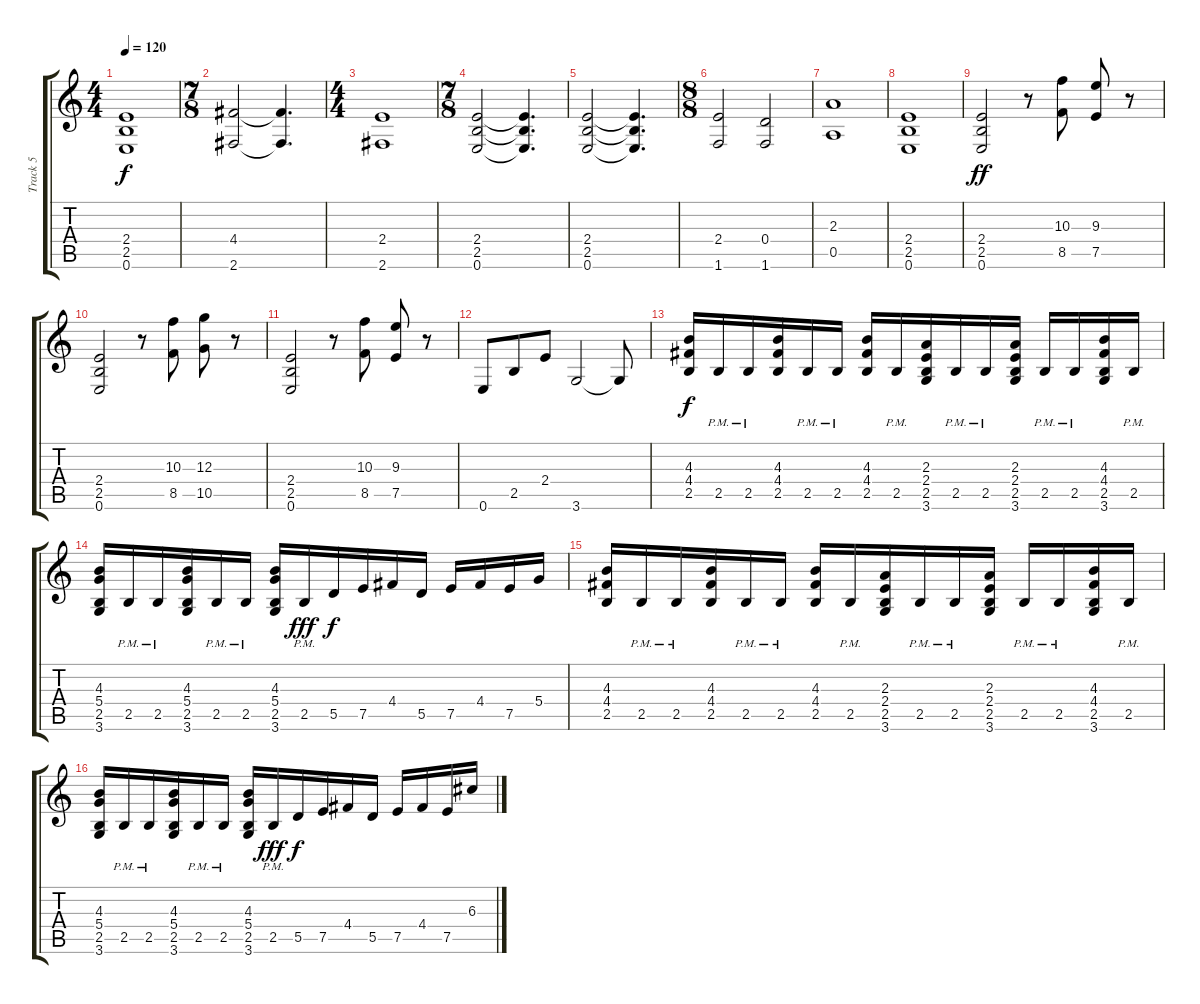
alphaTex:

\track ("Track 5" "Track 5") {instrument overdrivenguitar}
\staff {score tabs}
\tuning (E4 B3 G3 D3 A2 E2) {hide}
\ts (4 4)
\tempo 120
\clef g2
\ks c
(2.4 2.5 0.6).1{dy f} |
\ts (7 8)
(4.4 2.6).2 (4.4{t} 2.6{t}).4{d} |
\ts (4 4)
(2.4 2.6).1 |
\ts (7 8)
(2.4 2.5 0.6).2 (2.4{t} 2.5{t} 0.6{t}).4{d} |
(2.4 2.5 0.6).2 (2.4{t} 2.5{t} 0.6{t}).4{d} |
\ts (8 8)
(2.4 1.6).2 (0.4 1.6).2 |
(2.3 0.5).1 |
(2.4 2.5 0.6).1 |
(2.4 2.5 0.6).2{dy ff} r.8 (10.3 8.5).8 (9.3 7.5).8 r.8 |
(2.4 2.5 0.6).2 r.8 (10.3 8.5).8 (12.3 10.5).8 r.8 |
(2.4 2.5 0.6).2 r.8 (10.3 8.5).8 (9.3 7.5).8 r.8 |
0.6.8 2.5.8 2.4.8 3.6.2 3.6{t}.8 |
(4.3 4.4 2.5).16{dy f} 2.5{pm}.16 2.5{pm}.16 (4.3 4.4 2.5).16 2.5{pm}.16 2.5{pm}.16 (4.3 4.4 2.5).16 2.5{pm}.16 (2.3 2.4 2.5 3.6).16 2.5{pm}.16 2.5{pm}.16 (2.3 2.4 2.5 3.6).16 2.5{pm}.16 2.5{pm}.16 (4.3 4.4 2.5 3.6).16 2.5{pm}.16 |
(4.3 5.4 2.5 3.6).16 2.5{pm}.16 2.5{pm}.16 (4.3 5.4 2.5 3.6).16 2.5{pm}.16 2.5{pm}.16 (4.3 5.4 2.5 3.6).16 2.5{pm}.16{dy fff} 5.5.16{dy f} 7.5.16 4.4.16 5.5.16 7.5.16 4.4.16 7.5.16 5.4.16 |
(4.3 4.4 2.5).16 2.5{pm}.16 2.5{pm}.16 (4.3 4.4 2.5).16 2.5{pm}.16 2.5{pm}.16 (4.3 4.4 2.5).16 2.5{pm}.16 (2.3 2.4 2.5 3.6).16 2.5{pm}.16 2.5{pm}.16 (2.3 2.4 2.5 3.6).16 2.5{pm}.16 2.5{pm}.16 (4.3 4.4 2.5 3.6).16 2.5{pm}.16 |
(4.3 5.4 2.5 3.6).16 2.5{pm}.16 2.5{pm}.16 (4.3 5.4 2.5 3.6).16 2.5{pm}.16 2.5{pm}.16 (4.3 5.4 2.5 3.6).16 2.5{pm}.16{dy fff} 5.5.16{dy f} 7.5.16 4.4.16 5.5.16 7.5.16 4.4.16 7.5.16 6.3.16
